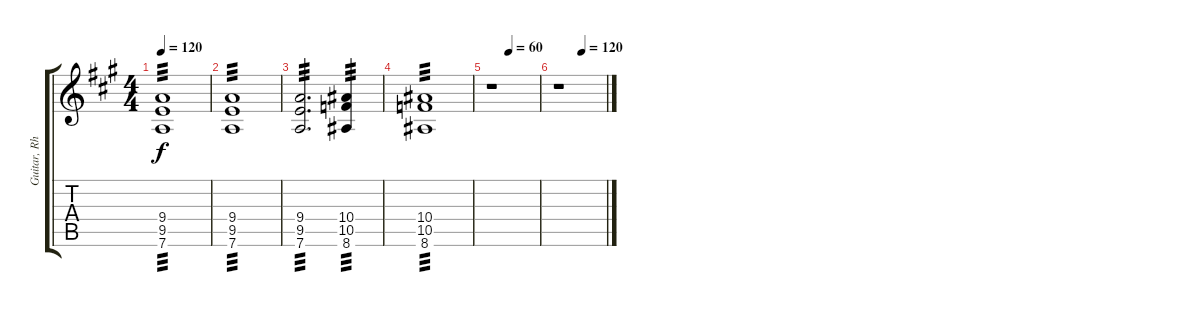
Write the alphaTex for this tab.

\track ("Guitar, Rhythm 1" "Guitar, Rh") {instrument overdrivenguitar}
\staff {score tabs}
\tuning (D4 A3 F3 C3 G2 D2) {hide}
\ts (4 4)
\tempo 120
\clef g2
\ks a
(9.4 9.5 7.6).1{tp 3 dy f} |
(9.4 9.5 7.6).1{tp 3} |
(9.4 9.5 7.6).2{d tp 3} (10.4 10.5 8.6).4{tp 3} |
(10.4 10.5 8.6).1{tp 3} |
\tempo (60 0.375)
r.1 |
\tempo (120 0.5)
r.1
